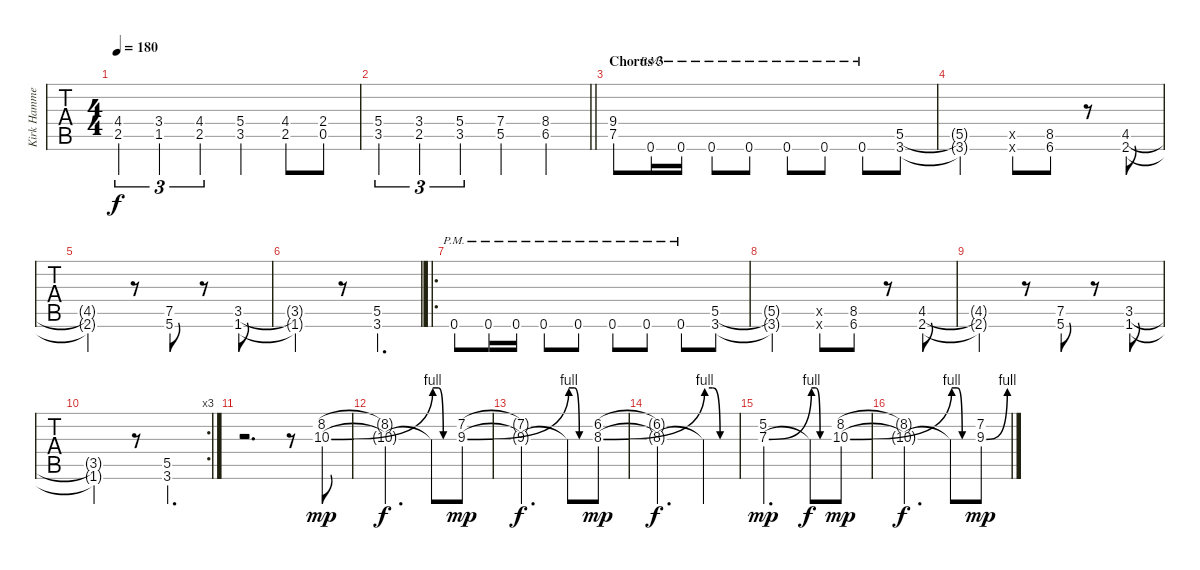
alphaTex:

\track ("Kirk Hammet" "Kirk Hamme") {instrument distortionguitar}
\staff {tabs}
\tuning (E4 B3 G3 D3 A2 E2) {hide}
\ts (4 4)
\tempo 180
\clef g2
\ks c
(4.4 2.5).4{tu (3 2) dy f} (3.4 1.5).4{tu (3 2)} (4.4 2.5).4{tu (3 2)} (5.4 3.5).4 (4.4 2.5).8 (2.4 0.5).8 |
\barLineRight lightlight
(5.4 3.5).4{tu (3 2)} (3.4 2.5).4{tu (3 2)} (5.4 3.5).4{tu (3 2)} (7.4 5.5).4 (8.4 6.5).4 |
\section ("" "Chorus 3")
(9.4 7.5).8 0.6{pm}.16 0.6{pm}.16 0.6{pm}.8 0.6{pm}.8 0.6{pm}.8 0.6{pm}.8 0.6{pm}.8 (5.5 3.6).8 |
(5.5{t} 3.6{t}).2 (8.5{x} 6.6{x}).8 (8.5 6.6).8 r.8 (4.5 2.6).8 |
(4.5{t} 2.6{t}).2 r.8 (7.5 5.6).8 r.8 (3.5 1.6).8 |
(3.5{t} 1.6{t}).2 r.8 (5.5 3.6).4{d} |
\ro
0.6{pm}.8 0.6{pm}.16 0.6{pm}.16 0.6{pm}.8 0.6{pm}.8 0.6{pm}.8 0.6{pm}.8 0.6{pm}.8 (5.5 3.6).8 |
(5.5{t} 3.6{t}).2 (8.5{x} 6.6{x}).8 (8.5 6.6).8 r.8 (4.5 2.6).8 |
(4.5{t} 2.6{t}).2 r.8 (7.5 5.6).8 r.8 (3.5 1.6).8 |
\rc 3
(3.5{t} 1.6{t}).2 r.8 (5.5 3.6).4{d} |
r.2{d} r.8 (8.2 10.3{be (bend 0 0 60 4)}).8{dy mp} |
(8.2{t} 10.3{t}).2{d dy f} 10.3{be (custom 0 4 15 4 30 0 60 0) t}.8 (7.2 9.3{be (bend 0 0 60 4)}).8{dy mp} |
(7.2{t} 9.3{t}).2{d dy f} 9.3{be (custom 0 4 15 4 30 0 60 0) t}.8 (6.2 8.3{be (bend 0 0 60 4)}).8{dy mp} |
(6.2{t} 8.3{t}).2{d dy f} 8.3{be (custom 0 4 15 4 30 0 60 0) t}.4 |
(5.2 7.3{be (bend 0 0 60 4)}).2{d dy mp} 7.3{be (custom 0 4 15 4 30 0 60 0) t}.8{dy f} (8.2 10.3{be (bend 0 0 60 4)}).8{dy mp} |
(8.2{t} 10.3{t}).2{d dy f} 10.3{be (custom 0 4 15 4 30 0 60 0) t}.8 (7.2 9.3{be (bend 0 0 60 4)}).8{dy mp}
